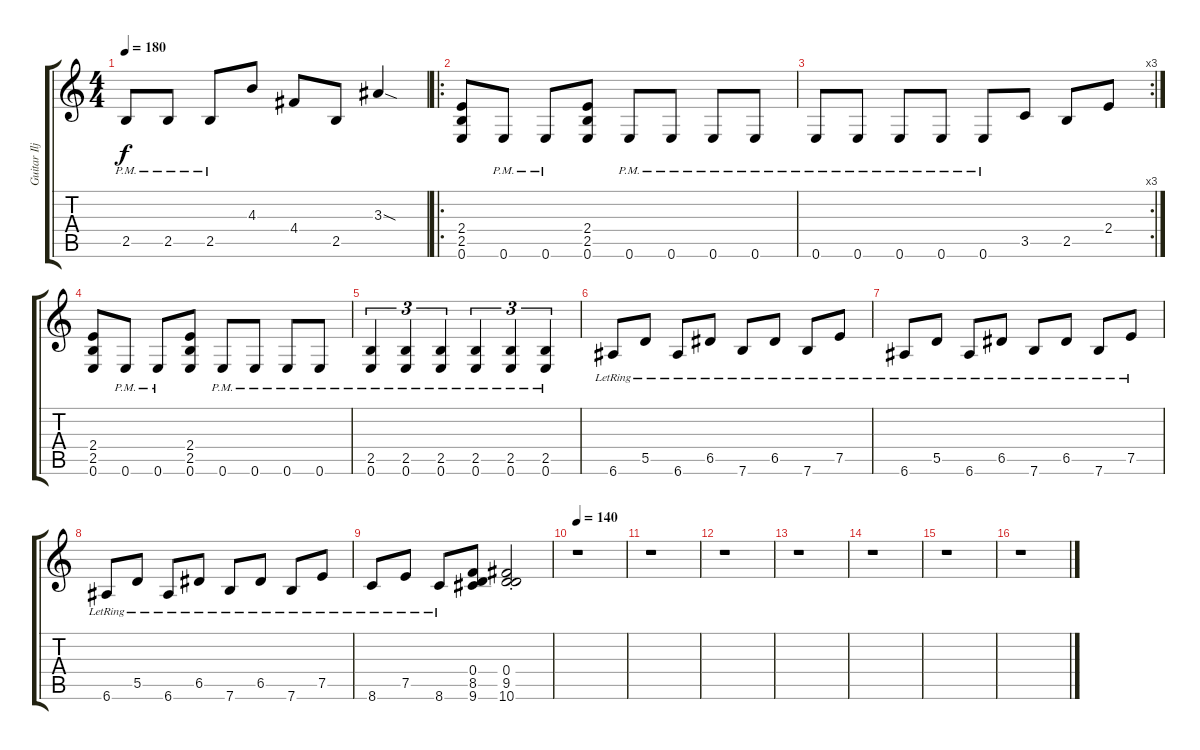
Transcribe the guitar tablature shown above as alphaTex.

\track ("Guitar Ilja" "Guitar Ilj") {instrument distortionguitar}
\staff {score tabs}
\tuning (E4 B3 G3 D3 A2 E2) {hide}
\ts (4 4)
\tempo 180
\clef g2
\ks c
2.5{pm}.8{dy f} 2.5{pm}.8 2.5{pm}.8 4.3.8 4.4.8 2.5.8 3.3{sod}.4 |
\ro
(2.4 2.5 0.6).8 0.6{pm}.8 0.6{pm}.8 (2.4 2.5 0.6).8 0.6{pm}.8 0.6{pm}.8 0.6{pm}.8 0.6{pm}.8 |
\rc 3
0.6{pm}.8 0.6{pm}.8 0.6{pm}.8 0.6{pm}.8 0.6{pm}.8 3.5.8 2.5.8 2.4.8 |
(2.4 2.5 0.6).8 0.6{pm}.8 0.6{pm}.8 (2.4 2.5 0.6).8 0.6{pm}.8 0.6{pm}.8 0.6{pm}.8 0.6{pm}.8 |
(2.5{pm} 0.6{pm}).4{tu (3 2)} (2.5{pm} 0.6{pm}).4{tu (3 2)} (2.5{pm} 0.6{pm}).4{tu (3 2)} (2.5{pm} 0.6{pm}).4{tu (3 2)} (2.5{pm} 0.6{pm}).4{tu (3 2)} (2.5{pm} 0.6{pm}).4{tu (3 2)} |
6.6{lr}.8 5.5{lr}.8 6.6{lr}.8 6.5{lr}.8 7.6{lr}.8 6.5{lr}.8 7.6{lr}.8 7.5{lr}.8 |
6.6{lr}.8 5.5{lr}.8 6.6{lr}.8 6.5{lr}.8 7.6{lr}.8 6.5{lr}.8 7.6{lr}.8 7.5{lr}.8 |
6.6{lr}.8 5.5{lr}.8 6.6{lr}.8 6.5{lr}.8 7.6{lr}.8 6.5{lr}.8 7.6{lr}.8 7.5{lr}.8 |
8.6{lr}.8 7.5{lr}.8 8.6{lr}.8 (0.4 8.5 9.6).8 (0.4{st} 9.5{st} 10.6{st}).2 |
\tempo 140
r.1 |
r.1 |
r.1 |
r.1 |
r.1 |
r.1 |
r.1
